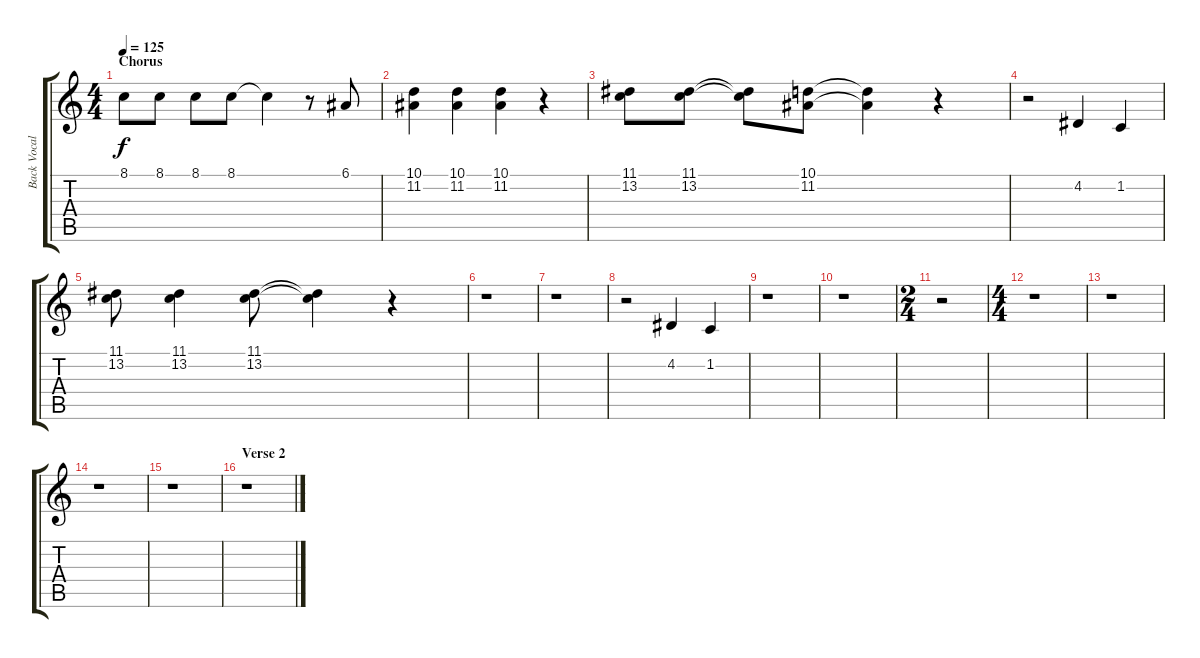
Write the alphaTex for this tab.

\track ("Back Vocals" "Back Vocal") {instrument flute}
\staff {score tabs}
\tuning (E4 B3 G3 D3 A2 E2) {hide}
\ts (4 4)
\section ("" "Chorus")
\tempo 125
\clef g2
\ks c
8.1.8{dy f} 8.1.8 8.1.8 8.1.8 8.1{t}.4 r.8 6.1.8 |
(10.1 11.2).4 (10.1 11.2).4 (10.1 11.2).4 r.4 |
(11.1 13.2).8 (11.1 13.2).8 (11.1{t} 13.2{t}).8 (10.1 11.2).8 (10.1{t} 11.2{t}).4 r.4 |
r.2 4.2.4 1.2.4 |
(11.1 13.2).8 (11.1 13.2).4 (11.1 13.2).8 (11.1{t} 13.2{t}).4 r.4 |
r.1 |
r.1 |
r.2 4.2.4 1.2.4 |
r.1 |
r.1 |
\ts (2 4)
r.2 |
\ts (4 4)
r.1 |
r.1 |
r.1 |
r.1 |
\section ("" "Verse 2")
r.1
